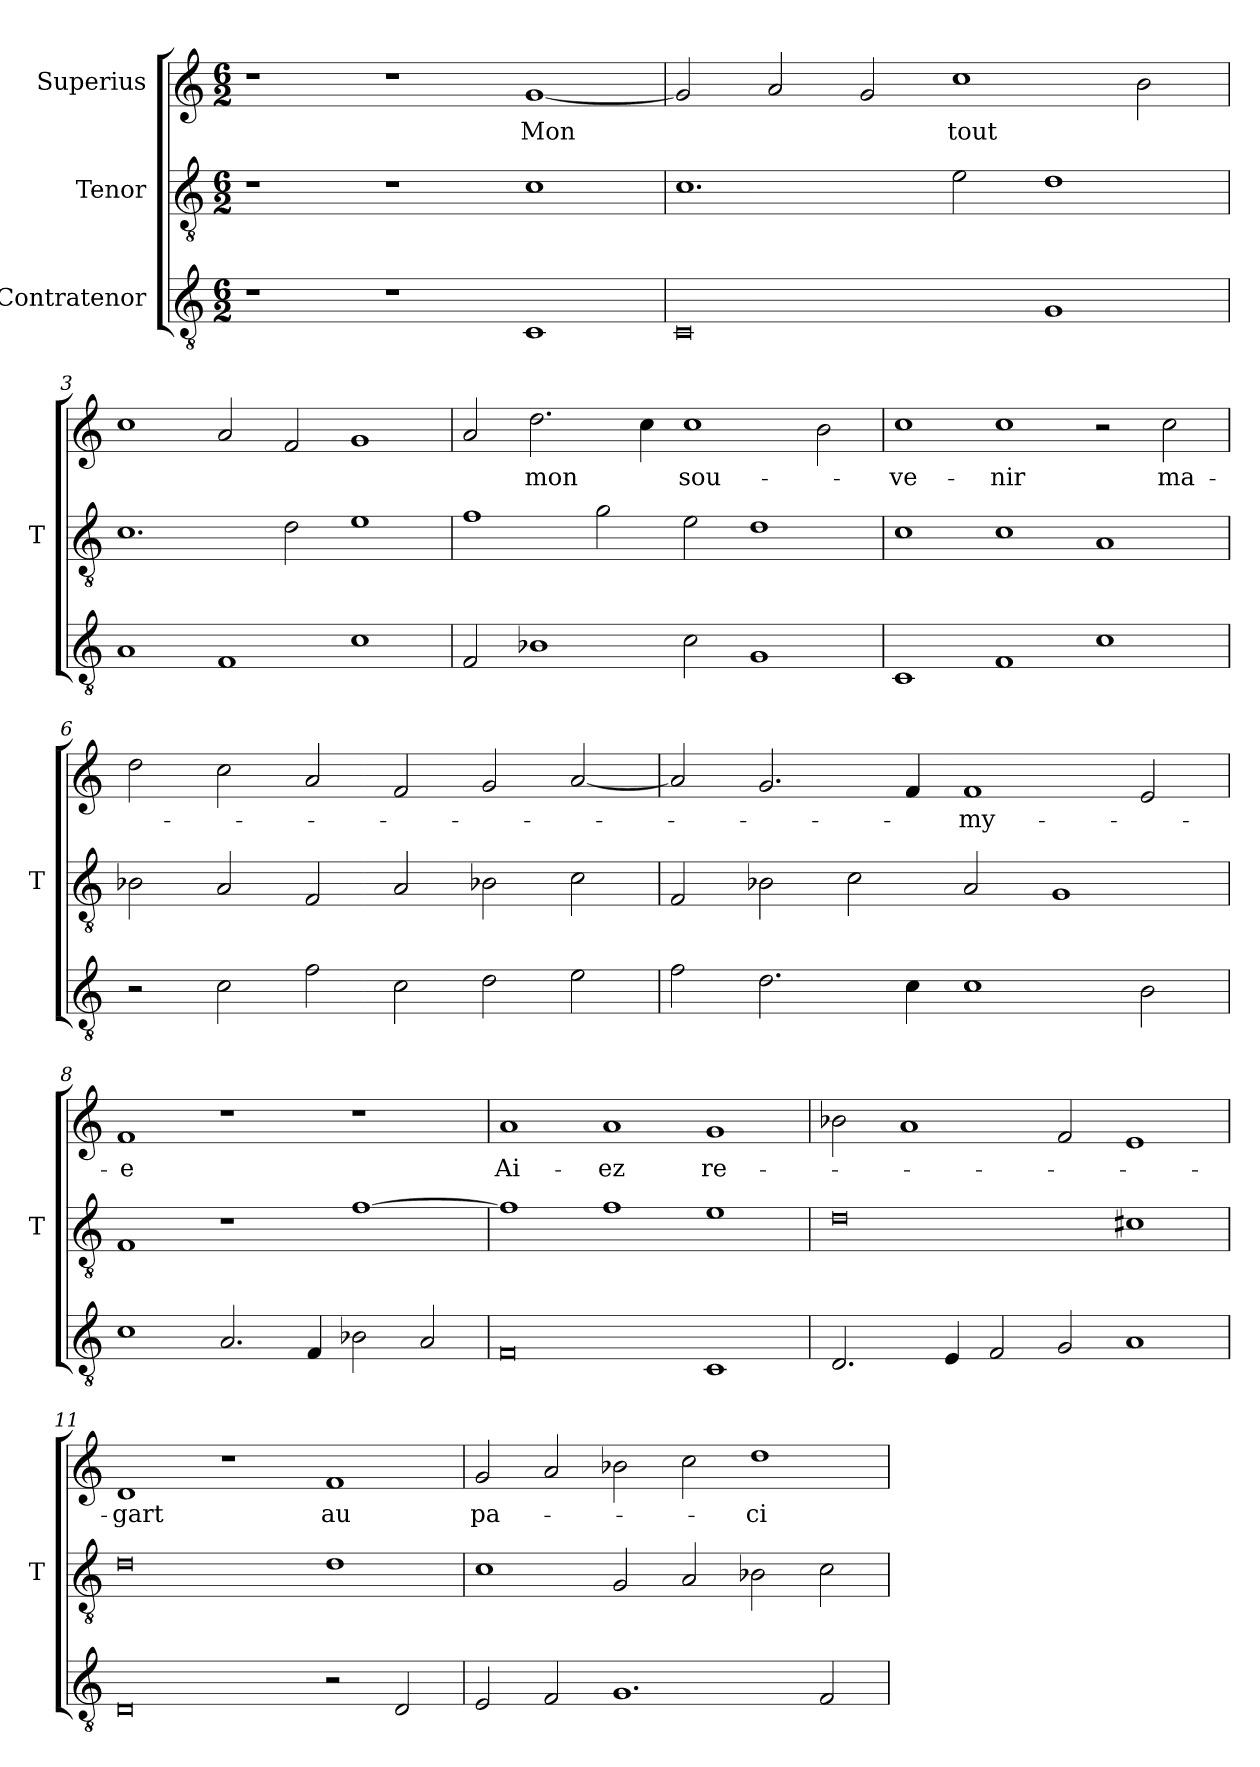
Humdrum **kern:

**kern	**kern	**kern	**text
*part3	*part2	*part1	*part1
*staff3	*staff2	*staff1	*staff1
*I"Contratenor	*I"Tenor	*I"Superius	*
*	*I'T	*	*
*clefGv2	*clefGv2	*clefG2	*
*M6/2	*M6/2	*M6/2	*
=1	=1	=1	=1
1r	1r	1r	.
1r	1r	1r	.
1C	1c	[1g	-Mon
=2	=2	=2	=2
0C	1.c	2g]	.
.	.	2a	.
.	.	2g	.
.	2e	1cc	-tout
1G	1d	.	.
.	.	2b	.
=3	=3	=3	=3
1A	1.c	1cc	.
1F	.	2a	.
.	2d	2f	.
1c	1e	1g	.
=4	=4	=4	=4
2F	1f	2a	.
1B-X	.	2.dd	-mon
.	2g	.	.
.	.	4cc	.
2c	2e	1cc	sou-
1G	1d	.	.
.	.	2b	.
=5	=5	=5	=5
1C	1c	1cc	-ve-
1F	1c	1cc	-nir
1c	1A	2r	.
.	.	2cc	ma-
=6	=6	=6	=6
2r	2B-X	2dd	.
2c	2A	2cc	.
2f	2F	2a	.
2c	2A	2f	.
2d	2B-X	2g	.
2e	2c	[2a	.
=7	=7	=7	=7
2f	2F	2a]	.
2.d	2B-X	2.g	.
.	2c	.	.
4c	.	4f	.
1c	2A	1f	-my-
.	1G	.	.
2B	.	2e	.
=8	=8	=8	=8
1c	1F	1f	-e
2.A	1r	1r	.
4F	.	.	.
2B-X	[1f	1r	.
2A	.	.	.
=9	=9	=9	=9
0F	1f]	1a	Ai-
.	1f	1a	-ez
1C	1e	1g	re-
=10	=10	=10	=10
2.D	0d	2b-X	.
.	.	1a	.
4E	.	.	.
2F	.	.	.
2G	.	2f	.
1A	1c#X	1e	.
=11	=11	=11	=11
0D	0d	1d	-gart
.	.	1r	.
2r	1d	1f	-au
2D	.	.	.
=12	=12	=12	=12
2E	1c	2g	pa-
2F	.	2a	.
1.G	2G	2b-X	.
.	2A	2cc	.
.	2B-X	1dd	-ci-
2F	2c	.	.
=	=	=	=
*-	*-	*-	*-
